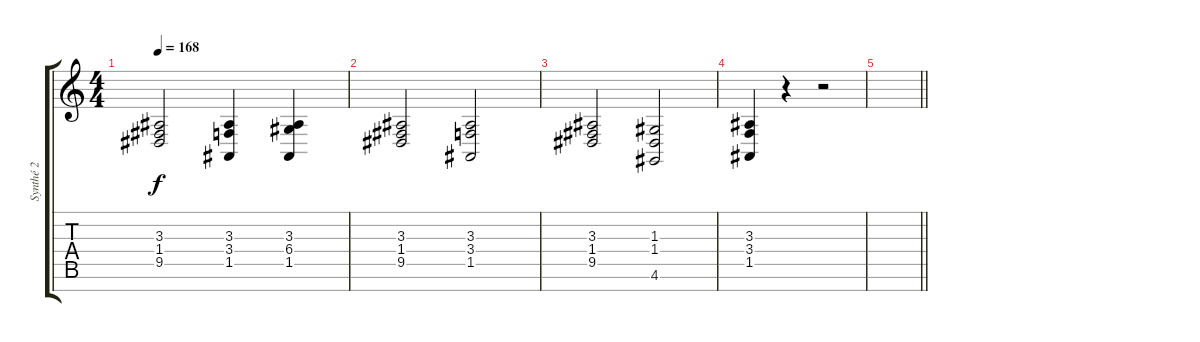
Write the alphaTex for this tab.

\track ("Synthé 2" "Synthé 2") {instrument acousticgrandpiano}
\staff {score tabs}
\tuning (E4 B3 G3 D3 A2 E2 B1) {hide}
\ts (4 4)
\tempo 168
\clef g2
\ks c
(3.3 1.4 9.5).2{dy f} (3.3 3.4 1.5).4 (3.3 6.4 1.5).4 |
(3.3 1.4 9.5).2 (3.3 3.4 1.5).2 |
(3.3 1.4 9.5).2 (1.3 1.4 4.6).2 |
(3.3 3.4 1.5).4 r.4 r.2 |
\barLineRight lightlight
